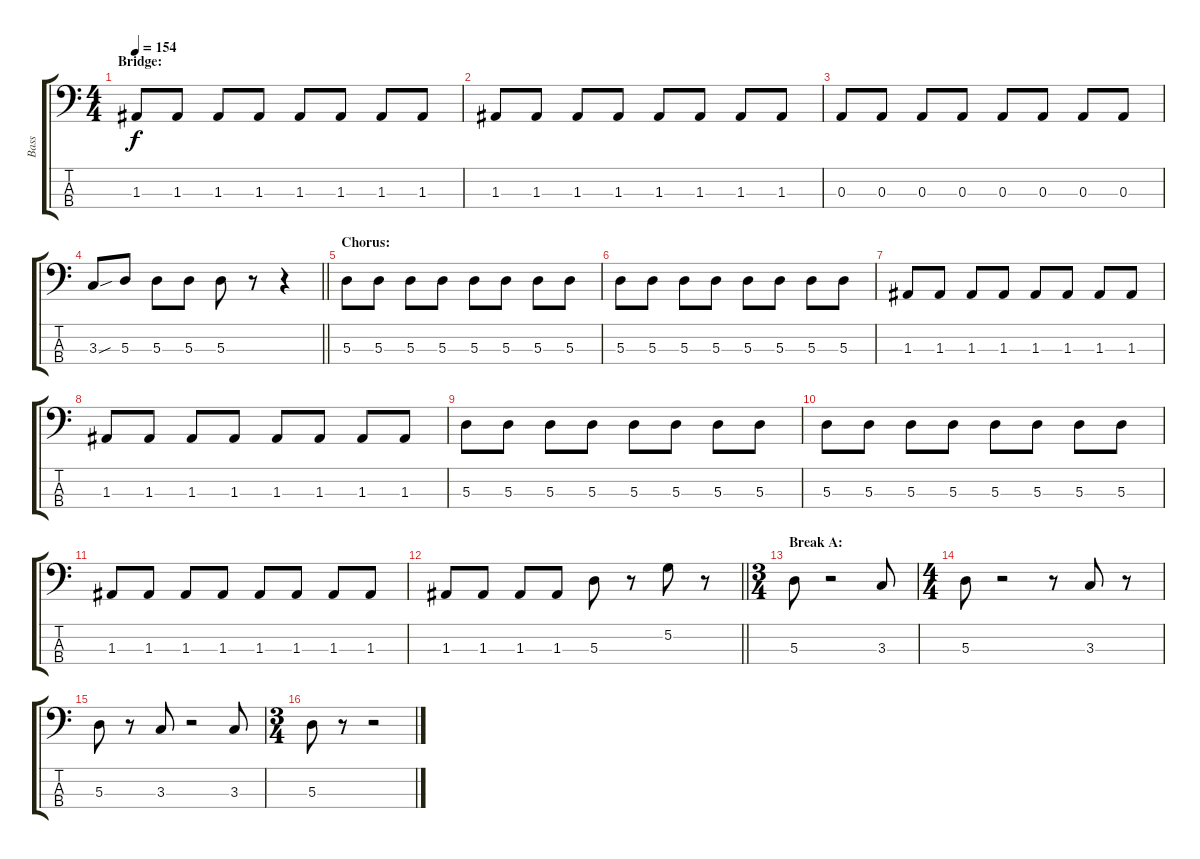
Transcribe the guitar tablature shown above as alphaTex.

\track ("Bass" "Bass") {instrument electricbasspick}
\staff {score tabs}
\tuning (G2 D2 A1 E1) {hide}
\ts (4 4)
\section ("" "Bridge:")
\tempo 154
\clef f4
\ks c
1.3.8{dy f} 1.3.8 1.3.8 1.3.8 1.3.8 1.3.8 1.3.8 1.3.8 |
1.3.8 1.3.8 1.3.8 1.3.8 1.3.8 1.3.8 1.3.8 1.3.8 |
0.3.8 0.3.8 0.3.8 0.3.8 0.3.8 0.3.8 0.3.8 0.3.8 |
\barLineRight lightlight
3.3{sou}.8 5.3.8 5.3.8 5.3.8 5.3.8 r.8 r.4 |
\section ("" "Chorus:")
5.3.8 5.3.8 5.3.8 5.3.8 5.3.8 5.3.8 5.3.8 5.3.8 |
5.3.8 5.3.8 5.3.8 5.3.8 5.3.8 5.3.8 5.3.8 5.3.8 |
1.3.8 1.3.8 1.3.8 1.3.8 1.3.8 1.3.8 1.3.8 1.3.8 |
1.3.8 1.3.8 1.3.8 1.3.8 1.3.8 1.3.8 1.3.8 1.3.8 |
5.3.8 5.3.8 5.3.8 5.3.8 5.3.8 5.3.8 5.3.8 5.3.8 |
5.3.8 5.3.8 5.3.8 5.3.8 5.3.8 5.3.8 5.3.8 5.3.8 |
1.3.8 1.3.8 1.3.8 1.3.8 1.3.8 1.3.8 1.3.8 1.3.8 |
\barLineRight lightlight
1.3.8 1.3.8 1.3.8 1.3.8 5.3.8 r.8 5.2.8 r.8 |
\ts (3 4)
\section ("" "Break A:")
5.3.8 r.2 3.3.8 |
\ts (4 4)
5.3.8 r.2 r.8 3.3.8 r.8 |
5.3.8 r.8 3.3.8 r.2 3.3.8 |
\ts (3 4)
5.3.8 r.8 r.2
